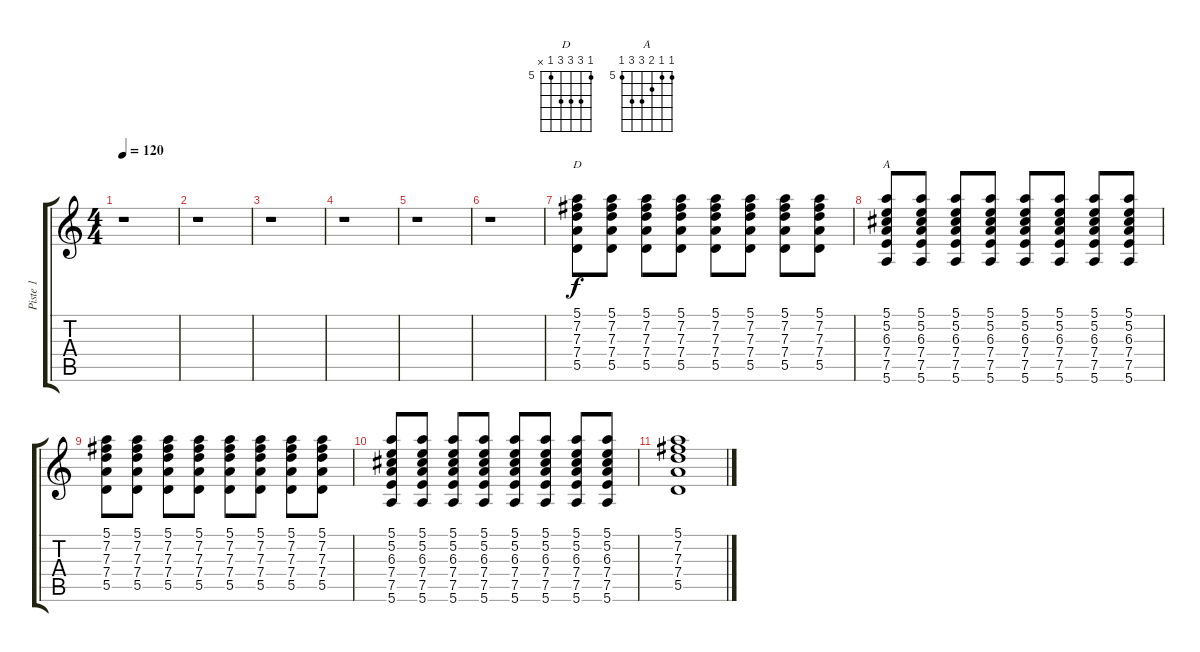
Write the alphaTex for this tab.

\track ("Piste 1" "Piste 1") {instrument acousticguitarnylon}
\staff {score tabs}
\tuning (E4 B3 G3 D3 A2 E2) {hide}
\chord ("D" 5 7 7 7 5 x) {firstfret 5}
\chord ("A" 5 5 6 7 7 5) {firstfret 5}
\ts (4 4)
\tempo 120
\clef g2
\ks c
r.1{dy f} |
r.1 |
r.1 |
r.1 |
r.1 |
r.1 |
(5.1 7.2 7.3 7.4 5.5).8{ch "D"} (5.1 7.2 7.3 7.4 5.5).8 (5.1 7.2 7.3 7.4 5.5).8 (5.1 7.2 7.3 7.4 5.5).8 (5.1 7.2 7.3 7.4 5.5).8 (5.1 7.2 7.3 7.4 5.5).8 (5.1 7.2 7.3 7.4 5.5).8 (5.1 7.2 7.3 7.4 5.5).8 |
(5.1 5.2 6.3 7.4 7.5 5.6).8{ch "A"} (5.1 5.2 6.3 7.4 7.5 5.6).8 (5.1 5.2 6.3 7.4 7.5 5.6).8 (5.1 5.2 6.3 7.4 7.5 5.6).8 (5.1 5.2 6.3 7.4 7.5 5.6).8 (5.1 5.2 6.3 7.4 7.5 5.6).8 (5.1 5.2 6.3 7.4 7.5 5.6).8 (5.1 5.2 6.3 7.4 7.5 5.6).8 |
(5.1 7.2 7.3 7.4 5.5).8 (5.1 7.2 7.3 7.4 5.5).8 (5.1 7.2 7.3 7.4 5.5).8 (5.1 7.2 7.3 7.4 5.5).8 (5.1 7.2 7.3 7.4 5.5).8 (5.1 7.2 7.3 7.4 5.5).8 (5.1 7.2 7.3 7.4 5.5).8 (5.1 7.2 7.3 7.4 5.5).8 |
(5.1 5.2 6.3 7.4 7.5 5.6).8 (5.1 5.2 6.3 7.4 7.5 5.6).8 (5.1 5.2 6.3 7.4 7.5 5.6).8 (5.1 5.2 6.3 7.4 7.5 5.6).8 (5.1 5.2 6.3 7.4 7.5 5.6).8 (5.1 5.2 6.3 7.4 7.5 5.6).8 (5.1 5.2 6.3 7.4 7.5 5.6).8 (5.1 5.2 6.3 7.4 7.5 5.6).8 |
(5.1 7.2 7.3 7.4 5.5).1
